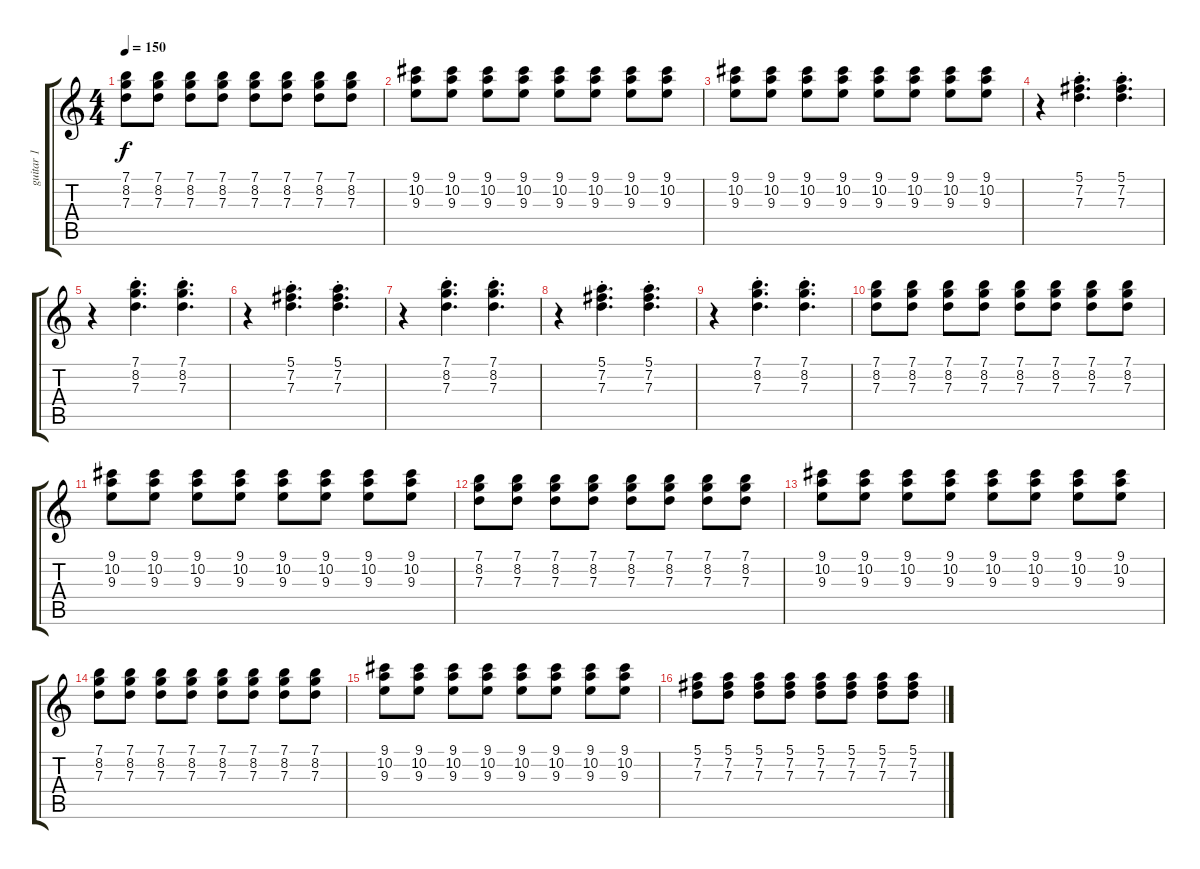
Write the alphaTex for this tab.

\track ("guitar 1" "guitar 1") {instrument electricguitarclean}
\staff {score tabs}
\tuning (E4 B3 G3 D3 A2 E2) {hide}
\ts (4 4)
\tempo 150
\clef g2
\ks c
(7.1 8.2 7.3).8{dy f} (7.1 8.2 7.3).8 (7.1 8.2 7.3).8 (7.1 8.2 7.3).8 (7.1 8.2 7.3).8 (7.1 8.2 7.3).8 (7.1 8.2 7.3).8 (7.1 8.2 7.3).8 |
(9.1 10.2 9.3).8 (9.1 10.2 9.3).8 (9.1 10.2 9.3).8 (9.1 10.2 9.3).8 (9.1 10.2 9.3).8 (9.1 10.2 9.3).8 (9.1 10.2 9.3).8 (9.1 10.2 9.3).8 |
(9.1 10.2 9.3).8 (9.1 10.2 9.3).8 (9.1 10.2 9.3).8 (9.1 10.2 9.3).8 (9.1 10.2 9.3).8 (9.1 10.2 9.3).8 (9.1 10.2 9.3).8 (9.1 10.2 9.3).8 |
r.4 (5.1{st} 7.2{st} 7.3{st}).4{d} (5.1{st} 7.2{st} 7.3{st}).4{d} |
r.4 (7.1{st} 8.2{st} 7.3{st}).4{d} (7.1{st} 8.2{st} 7.3{st}).4{d} |
r.4 (5.1{st} 7.2{st} 7.3{st}).4{d} (5.1{st} 7.2{st} 7.3{st}).4{d} |
r.4 (7.1{st} 8.2{st} 7.3{st}).4{d} (7.1{st} 8.2{st} 7.3{st}).4{d} |
r.4 (5.1{st} 7.2{st} 7.3{st}).4{d} (5.1{st} 7.2{st} 7.3{st}).4{d} |
r.4 (7.1{st} 8.2{st} 7.3{st}).4{d} (7.1{st} 8.2{st} 7.3{st}).4{d} |
(7.1 8.2 7.3).8 (7.1 8.2 7.3).8 (7.1 8.2 7.3).8 (7.1 8.2 7.3).8 (7.1 8.2 7.3).8 (7.1 8.2 7.3).8 (7.1 8.2 7.3).8 (7.1 8.2 7.3).8 |
(9.1 10.2 9.3).8 (9.1 10.2 9.3).8 (9.1 10.2 9.3).8 (9.1 10.2 9.3).8 (9.1 10.2 9.3).8 (9.1 10.2 9.3).8 (9.1 10.2 9.3).8 (9.1 10.2 9.3).8 |
(7.1 8.2 7.3).8 (7.1 8.2 7.3).8 (7.1 8.2 7.3).8 (7.1 8.2 7.3).8 (7.1 8.2 7.3).8 (7.1 8.2 7.3).8 (7.1 8.2 7.3).8 (7.1 8.2 7.3).8 |
(9.1 10.2 9.3).8 (9.1 10.2 9.3).8 (9.1 10.2 9.3).8 (9.1 10.2 9.3).8 (9.1 10.2 9.3).8 (9.1 10.2 9.3).8 (9.1 10.2 9.3).8 (9.1 10.2 9.3).8 |
(7.1 8.2 7.3).8 (7.1 8.2 7.3).8 (7.1 8.2 7.3).8 (7.1 8.2 7.3).8 (7.1 8.2 7.3).8 (7.1 8.2 7.3).8 (7.1 8.2 7.3).8 (7.1 8.2 7.3).8 |
(9.1 10.2 9.3).8 (9.1 10.2 9.3).8 (9.1 10.2 9.3).8 (9.1 10.2 9.3).8 (9.1 10.2 9.3).8 (9.1 10.2 9.3).8 (9.1 10.2 9.3).8 (9.1 10.2 9.3).8 |
(5.1 7.2 7.3).8 (5.1 7.2 7.3).8 (5.1 7.2 7.3).8 (5.1 7.2 7.3).8 (5.1 7.2 7.3).8 (5.1 7.2 7.3).8 (5.1 7.2 7.3).8 (5.1 7.2 7.3).8
